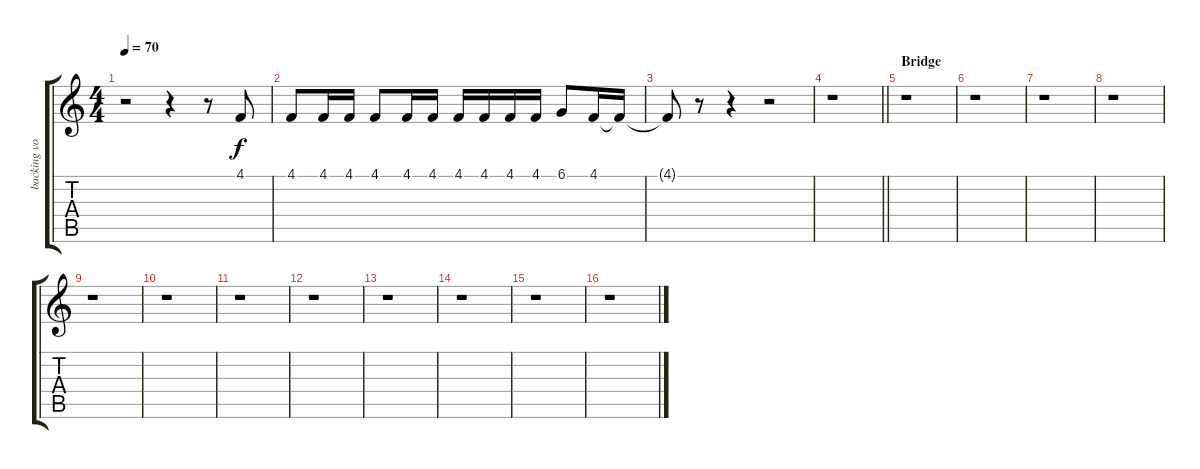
\track ("backing vocals" "backing vo") {instrument lead2sawtooth}
\staff {score tabs}
\tuning (Db4 Ab3 E3 B2 Gb2 Db2) {hide}
\ts (4 4)
\tempo 70
\clef g2
\ks c
r.2{dy f} r.4 r.8 4.1.8 |
4.1.8 4.1.16 4.1.16 4.1.8 4.1.16 4.1.16 4.1.16 4.1.16 4.1.16 4.1.16 6.1.8 4.1.16 4.1{t}.16 |
4.1{t}.8 r.8 r.4 r.2 |
\barLineRight lightlight
r.1 |
\section ("" "Bridge")
r.1 |
r.1 |
r.1 |
r.1 |
r.1 |
r.1 |
r.1 |
r.1 |
r.1 |
r.1 |
r.1 |
r.1
